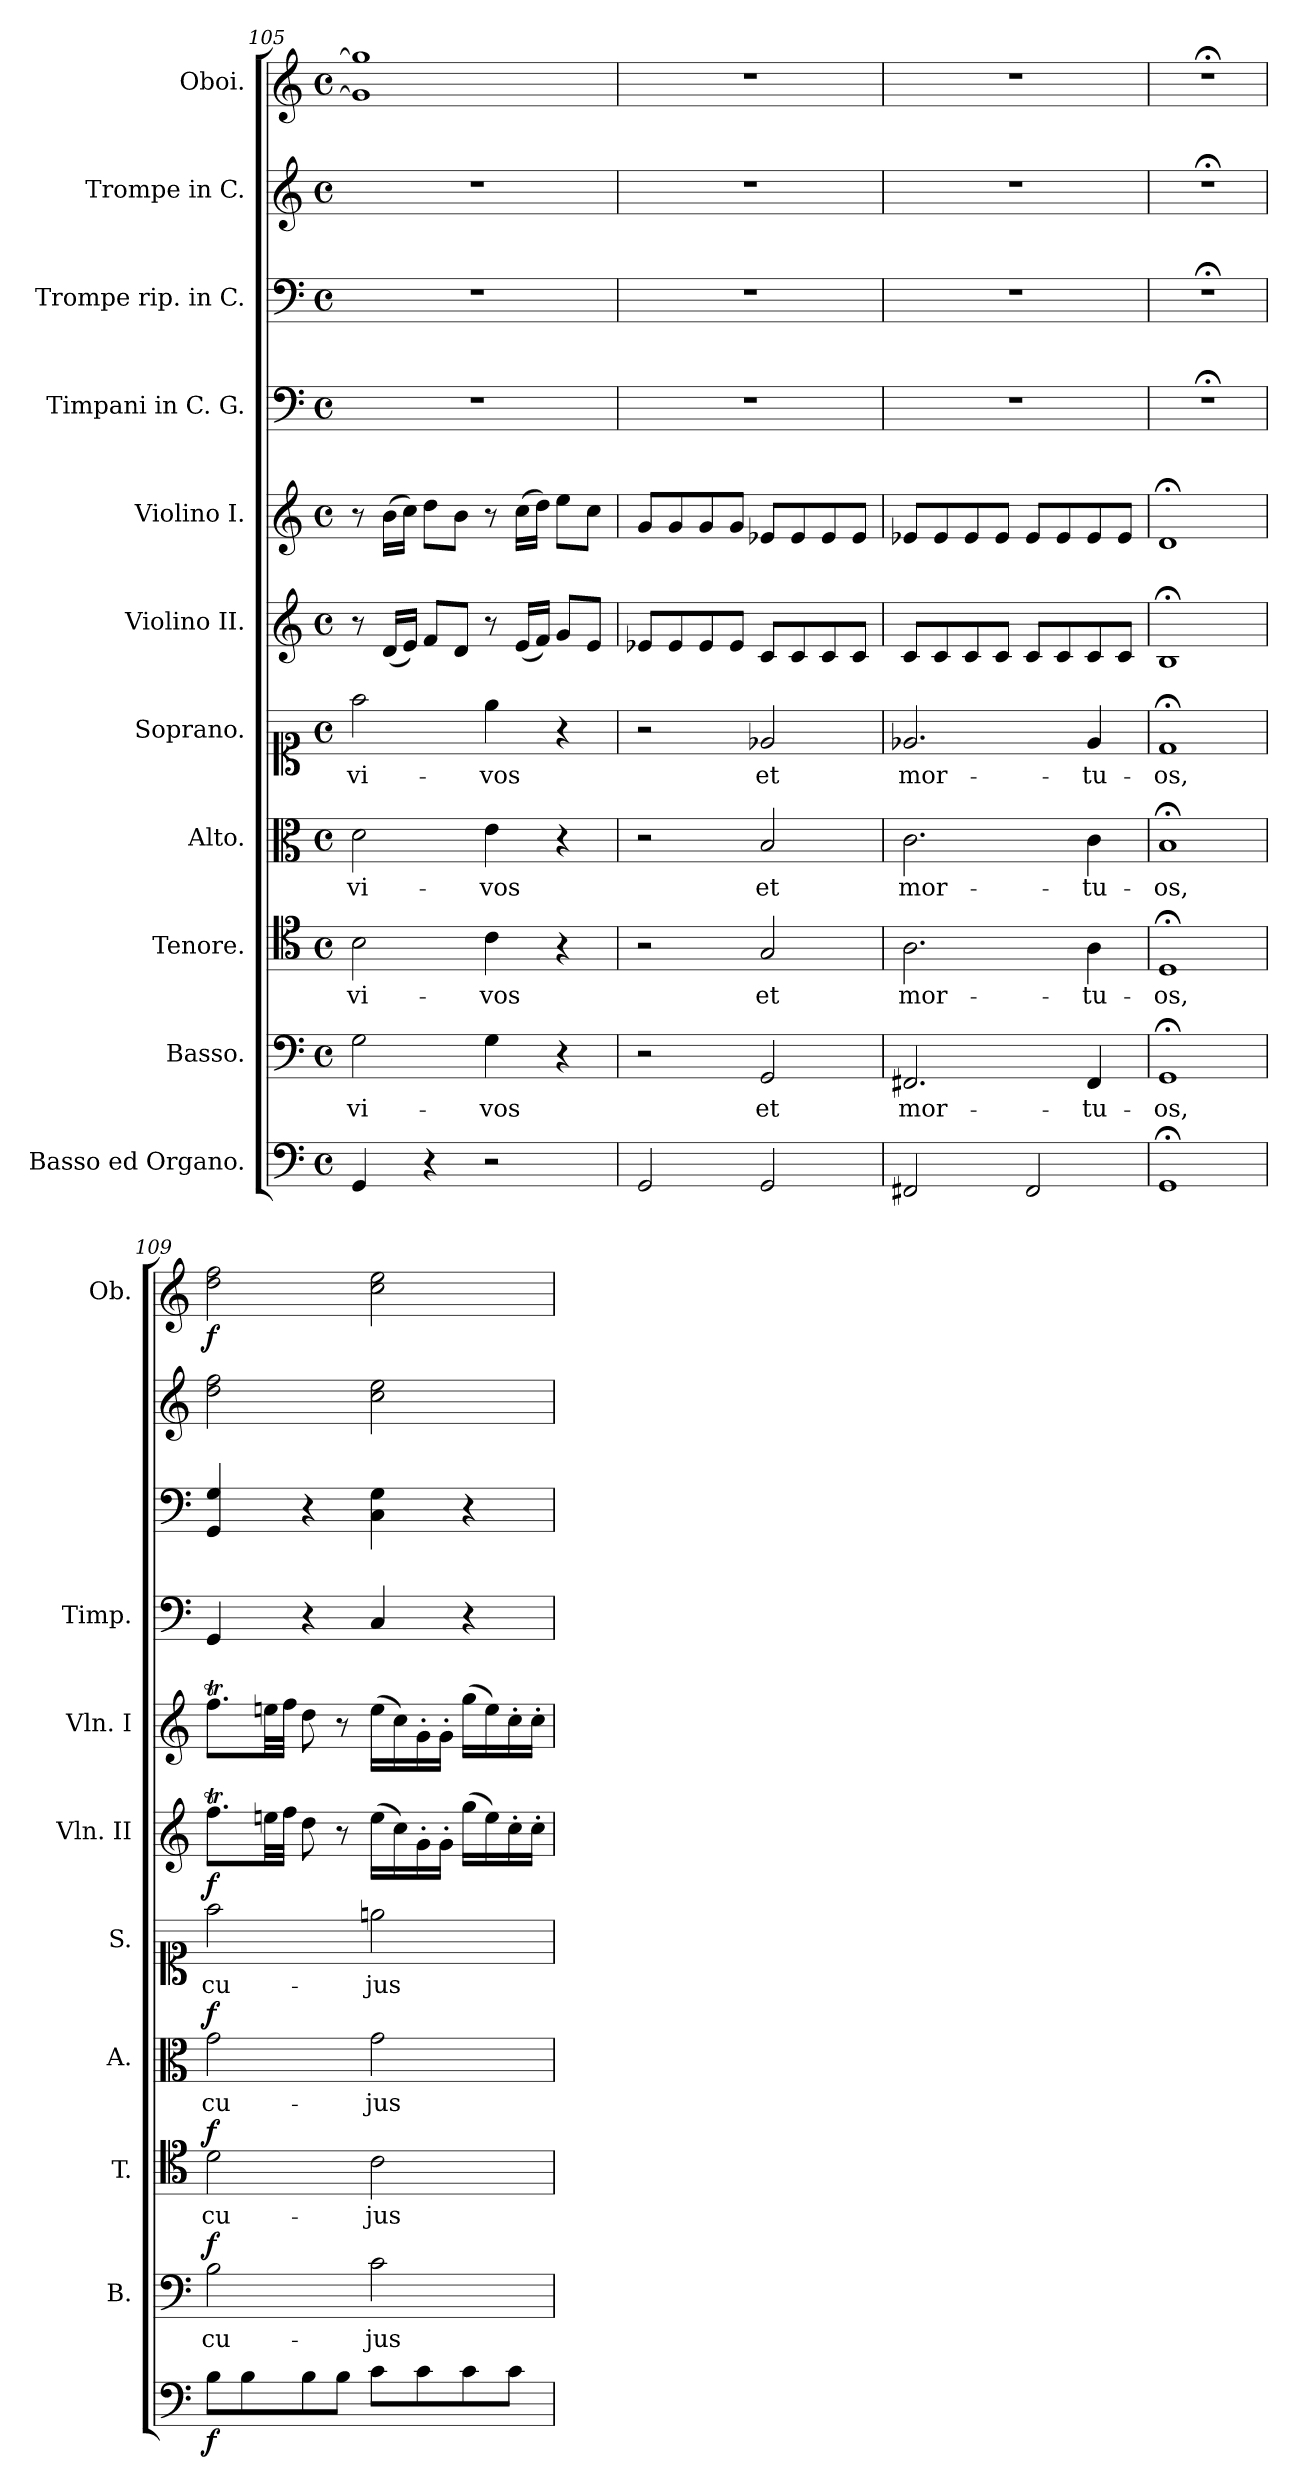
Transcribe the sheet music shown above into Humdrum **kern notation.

**kern	**dynam	**kern	**text	**dynam	**kern	**text	**dynam	**kern	**text	**dynam	**kern	**text	**dynam	**kern	**kern	**kern	**kern	**kern	**kern	**dynam
*part11	*part11	*part10	*part10	*part10	*part9	*part9	*part9	*part8	*part8	*part8	*part7	*part7	*part7	*part6	*part5	*part4	*part3	*part2	*part1	*part1
*staff11	*staff11	*staff10	*staff10	*staff10	*staff9	*staff9	*staff9	*staff8	*staff8	*staff8	*staff7	*staff7	*staff7	*staff6	*staff5	*staff4	*staff3	*staff2	*staff1	*staff1
*I"Basso ed  Organo.	*	*I"Basso.	*	*	*I"Tenore.	*	*	*I"Alto.	*	*	*I"Soprano.	*	*	*I"Violino II.	*I"Violino I.	*I"Timpani in C. G.	*I"Trompe rip. in C.	*I"Trompe in C.	*I"Oboi.	*
*	*	*I'B.	*	*	*I'T.	*	*	*I'A.	*	*	*I'S.	*	*	*I'Vln. II	*I'Vln. I	*I'Timp.	*	*	*I'Ob.	*
*clefF4	*	*clefF4	*	*	*clefC4	*	*	*clefC3	*	*	*clefC1	*	*	*clefG2	*clefG2	*clefF4	*clefF4	*clefG2	*clefG2	*
*k[]	*	*k[]	*	*	*k[]	*	*	*k[]	*	*	*k[]	*	*	*k[]	*k[]	*k[]	*k[]	*k[]	*k[]	*
*M4/4	*	*M4/4	*	*	*M4/4	*	*	*M4/4	*	*	*M4/4	*	*	*M4/4	*M4/4	*M4/4	*M4/4	*M4/4	*M4/4	*
*met(c)	*	*met(c)	*	*	*met(c)	*	*	*met(c)	*	*	*met(c)	*	*	*met(c)	*met(c)	*met(c)	*met(c)	*met(c)	*met(c)	*
=105	=105	=105	=105	=105	=105	=105	=105	=105	=105	=105	=105	=105	=105	=105	=105	=105	=105	=105	=105	=105
!	!	!	!LO:LY:b	!	!	!LO:LY:b	!	!	!LO:LY:b	!	!	!LO:LY:b	!	!	!	!	!	!	!	!
4GG/	.	2G\	vi-	.	2B\	vi-	.	2d\	vi-	.	2ff\	vi-	.	8r	8r	1r	1r	1r	1g] 1gg]	.
.	.	.	.	.	.	.	.	.	.	.	.	.	.	(<16d/LL	(>16b\LL	.	.	.	.	.
.	.	.	.	.	.	.	.	.	.	.	.	.	.	16e/JJ)	16cc\JJ)	.	.	.	.	.
4r	.	.	.	.	.	.	.	.	.	.	.	.	.	8f/L	8dd\L	.	.	.	.	.
.	.	.	.	.	.	.	.	.	.	.	.	.	.	8d/J	8b\J	.	.	.	.	.
!	!	!	!LO:LY:b	!	!	!LO:LY:b	!	!	!LO:LY:b	!	!	!LO:LY:b	!	!	!	!	!	!	!	!
2r	.	4G\	-vos	.	4c\	-vos	.	4e\	-vos	.	4ee\	-vos	.	8r	8r	.	.	.	.	.
.	.	.	.	.	.	.	.	.	.	.	.	.	.	(<16e/LL	(>16cc\LL	.	.	.	.	.
.	.	.	.	.	.	.	.	.	.	.	.	.	.	16f/JJ)	16dd\JJ)	.	.	.	.	.
.	.	4r	.	.	4r	.	.	4r	.	.	4r	.	.	8g/L	8ee\L	.	.	.	.	.
.	.	.	.	.	.	.	.	.	.	.	.	.	.	8e/J	8cc\J	.	.	.	.	.
=106	=106	=106	=106	=106	=106	=106	=106	=106	=106	=106	=106	=106	=106	=106	=106	=106	=106	=106	=106	=106
2GG/	.	2r	.	.	2r	.	.	2r	.	.	2r	.	.	8e-X/L	8g/L	1r	1r	1r	1r	.
.	.	.	.	.	.	.	.	.	.	.	.	.	.	8e-/	8g/	.	.	.	.	.
.	.	.	.	.	.	.	.	.	.	.	.	.	.	8e-/	8g/	.	.	.	.	.
.	.	.	.	.	.	.	.	.	.	.	.	.	.	8e-/J	8g/J	.	.	.	.	.
!	!	!	!LO:LY:b	!	!	!LO:LY:b	!	!	!LO:LY:b	!	!	!LO:LY:b	!	!	!	!	!	!	!	!
2GG/	.	2GG/	et	.	2G/	et	.	2B/	et	.	2e-X/	et	.	8c/L	8e-X/L	.	.	.	.	.
.	.	.	.	.	.	.	.	.	.	.	.	.	.	8c/	8e-/	.	.	.	.	.
.	.	.	.	.	.	.	.	.	.	.	.	.	.	8c/	8e-/	.	.	.	.	.
.	.	.	.	.	.	.	.	.	.	.	.	.	.	8c/J	8e-/J	.	.	.	.	.
=107	=107	=107	=107	=107	=107	=107	=107	=107	=107	=107	=107	=107	=107	=107	=107	=107	=107	=107	=107	=107
!	!	!	!LO:LY:b	!	!	!LO:LY:b	!	!	!LO:LY:b	!	!	!LO:LY:b	!	!	!	!	!	!	!	!
2FF#X/	.	2.FF#X/	mor-	.	2.A\	mor-	.	2.c\	mor-	.	2.e-X/	mor-	.	8c/L	8e-X/L	1r	1r	1r	1r	.
.	.	.	.	.	.	.	.	.	.	.	.	.	.	8c/	8e-/	.	.	.	.	.
.	.	.	.	.	.	.	.	.	.	.	.	.	.	8c/	8e-/	.	.	.	.	.
.	.	.	.	.	.	.	.	.	.	.	.	.	.	8c/J	8e-/J	.	.	.	.	.
2FF#/	.	.	.	.	.	.	.	.	.	.	.	.	.	8c/L	8e-/L	.	.	.	.	.
.	.	.	.	.	.	.	.	.	.	.	.	.	.	8c/	8e-/	.	.	.	.	.
!	!	!	!LO:LY:b	!	!	!LO:LY:b	!	!	!LO:LY:b	!	!	!LO:LY:b	!	!	!	!	!	!	!	!
.	.	4FF#/	-tu-	.	4A\	-tu-	.	4c\	-tu-	.	4e-/	-tu-	.	8c/	8e-/	.	.	.	.	.
.	.	.	.	.	.	.	.	.	.	.	.	.	.	8c/J	8e-/J	.	.	.	.	.
=108	=108	=108	=108	=108	=108	=108	=108	=108	=108	=108	=108	=108	=108	=108	=108	=108	=108	=108	=108	=108
!	!	!	!LO:LY:b	!	!	!LO:LY:b	!	!	!LO:LY:b	!	!	!LO:LY:b	!	!	!	!	!	!	!	!
1GG;<	.	1GG;<	-os,	.	1D;<	-os,	.	1B;<	-os,	.	1d;<	-os,	.	1B;<	1d;<	1r;<	1r;<	1r;<	1r;<	.
=109	=109	=109	=109	=109	=109	=109	=109	=109	=109	=109	=109	=109	=109	=109	=109	=109	=109	=109	=109	=109
!	!LO:DY:b	!	!LO:LY:b	!LO:DY:a	!	!LO:LY:b	!LO:DY:a	!	!LO:LY:b	!LO:DY:a	!	!LO:LY:b	!LO:DY:a	!	!	!	!	!	!	!LO:DY:b
8B\L	f	2B\	cu-	f	2d\	cu-	f	2g\	cu-	f	2ff\	cu-	f	8.ffT\L	8.ffT\L	4GG/	4GG/ 4G/	2dd\ 2ff\	2dd\ 2ff\	f
8B\	.	.	.	.	.	.	.	.	.	.	.	.	.	.	.	.	.	.	.	.
.	.	.	.	.	.	.	.	.	.	.	.	.	.	32een\LL	32een\LL	.	.	.	.	.
.	.	.	.	.	.	.	.	.	.	.	.	.	.	32ff\JJJ	32ff\JJJ	.	.	.	.	.
8B\	.	.	.	.	.	.	.	.	.	.	.	.	.	8dd\	8dd\	4r	4r	.	.	.
8B\J	.	.	.	.	.	.	.	.	.	.	.	.	.	8r	8r	.	.	.	.	.
!	!	!	!LO:LY:b	!	!	!LO:LY:b	!	!	!LO:LY:b	!	!	!LO:LY:b	!	!	!	!	!	!	!	!
8c\L	.	2c\	-jus	.	2c\	-jus	.	2g\	-jus	.	2een\	-jus	.	(>16ee\LL	(>16ee\LL	4C/	4C\ 4G\	2cc\ 2ee\	2cc\ 2ee\	.
.	.	.	.	.	.	.	.	.	.	.	.	.	.	16cc\)	16cc\)	.	.	.	.	.
8c\	.	.	.	.	.	.	.	.	.	.	.	.	.	16g'\	16g'\	.	.	.	.	.
.	.	.	.	.	.	.	.	.	.	.	.	.	.	16g'\JJ	16g'\JJ	.	.	.	.	.
8c\	.	.	.	.	.	.	.	.	.	.	.	.	.	(>16gg\LL	(>16gg\LL	4r	4r	.	.	.
.	.	.	.	.	.	.	.	.	.	.	.	.	.	16ee\)	16ee\)	.	.	.	.	.
8c\J	.	.	.	.	.	.	.	.	.	.	.	.	.	16cc'\	16cc'\	.	.	.	.	.
.	.	.	.	.	.	.	.	.	.	.	.	.	.	16cc'\JJ	16cc'\JJ	.	.	.	.	.
=	=	=	=	=	=	=	=	=	=	=	=	=	=	=	=	=	=	=	=	=
*-	*-	*-	*-	*-	*-	*-	*-	*-	*-	*-	*-	*-	*-	*-	*-	*-	*-	*-	*-	*-
